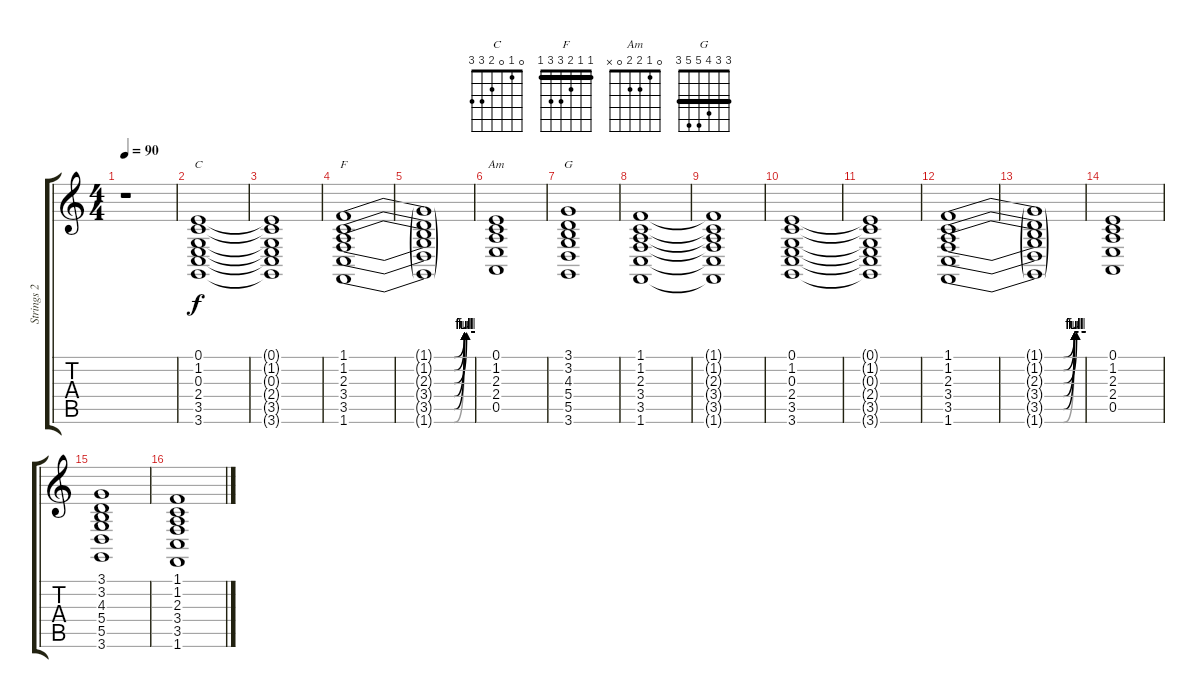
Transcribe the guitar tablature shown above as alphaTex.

\track ("Strings 2" "Strings 2") {instrument stringensemble2}
\staff {score tabs}
\tuning (E4 B3 G3 D3 A2 E2) {hide}
\chord ("C" 0 1 0 2 3 3)
\chord ("F" 1 1 2 3 3 1) {barre 1}
\chord ("Am" 0 1 2 2 0 x)
\chord ("G" 3 3 4 5 5 3) {barre 3}
\ts (4 4)
\tempo 90
\clef g2
\ks c
r.1{dy f instrument stringensemble2} |
(0.1 1.2 0.3 2.4 3.5 3.6).1{ch "C"} |
(0.1{t} 1.2{t} 0.3{t} 2.4{t} 3.5{t} 3.6{t}).1 |
(1.1{be (custom 0 0 50 0 55 4 60 4)} 1.2{be (custom 0 0 50 0 55 4 60 4)} 2.3{be (custom 0 0 50 0 56 4 60 4)} 3.4{be (custom 0 0 50 0 55 4 60 4)} 3.5{be (custom 0 0 50 0 55 4 60 4)} 1.6{be (custom 0 0 50 0 55 4 60 4)}).1{ch "F"} |
(1.1{t} 1.2{t} 2.3{t} 3.4{t} 3.5{t} 1.6{t}).1 |
(0.1 1.2 2.3 2.4 0.5).1{ch "Am"} |
(3.1 3.2 4.3 5.4 5.5 3.6).1{ch "G"} |
(1.1 1.2 2.3 3.4 3.5 1.6).1 |
(1.1{t} 1.2{t} 2.3{t} 3.4{t} 3.5{t} 1.6{t}).1 |
(0.1 1.2 0.3 2.4 3.5 3.6).1 |
(0.1{t} 1.2{t} 0.3{t} 2.4{t} 3.5{t} 3.6{t}).1 |
(1.1{be (custom 0 0 50 0 55 4 60 4)} 1.2{be (custom 0 0 30 0 50 0 55 4 60 4)} 2.3{be (custom 0 0 50 0 56 4 60 4)} 3.4{be (custom 0 0 30 0 50 0 55 4 60 4)} 3.5{be (custom 0 0 50 0 55 4 60 4)} 1.6{be (custom 0 0 30 0 50 0 55 4 60 4)}).1 |
(1.1{t} 1.2{t} 2.3{t} 3.4{t} 3.5{t} 1.6{t}).1 |
(0.1 1.2 2.3 2.4 0.5).1 |
(3.1 3.2 4.3 5.4 5.5 3.6).1 |
(1.1 1.2 2.3 3.4 3.5 1.6).1
